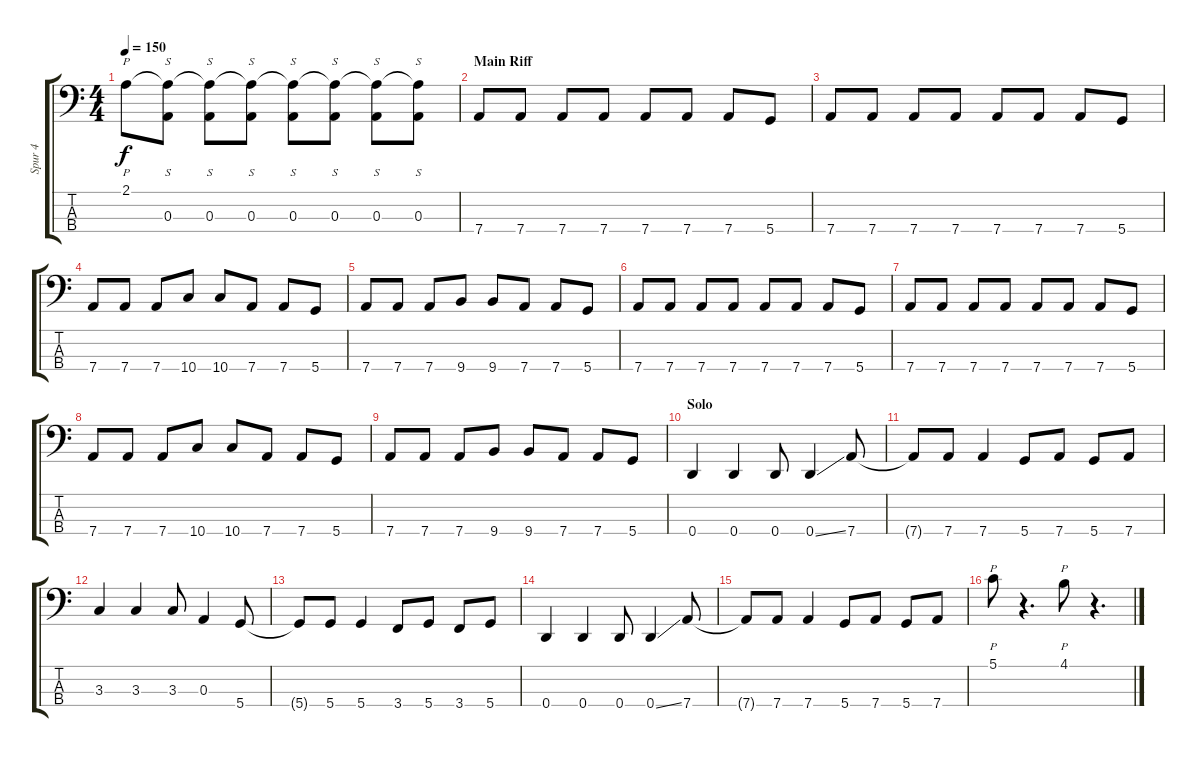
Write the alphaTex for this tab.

\track ("Spur 4" "Spur 4") {instrument electricbassfinger}
\staff {score tabs}
\tuning (G2 D2 A1 D1) {hide}
\ts (4 4)
\tempo 150
\clef f4
\ks c
2.1.8{p dy f} (2.1{t} 0.3).8{s} (2.1{t} 0.3).8{s} (2.1{t} 0.3).8{s} (2.1{t} 0.3).8{s} (2.1{t} 0.3).8{s} (2.1{t} 0.3).8{s} (2.1{t} 0.3).8{s} |
\section ("" "Main Riff")
7.4.8{instrument electricbassfinger} 7.4.8 7.4.8 7.4.8 7.4.8 7.4.8 7.4.8 5.4.8 |
7.4.8 7.4.8 7.4.8 7.4.8 7.4.8 7.4.8 7.4.8 5.4.8 |
7.4.8 7.4.8 7.4.8 10.4.8 10.4.8 7.4.8 7.4.8 5.4.8 |
7.4.8 7.4.8 7.4.8 9.4.8 9.4.8 7.4.8 7.4.8 5.4.8 |
7.4.8{instrument electricbassfinger} 7.4.8 7.4.8 7.4.8 7.4.8 7.4.8 7.4.8 5.4.8 |
7.4.8 7.4.8 7.4.8 7.4.8 7.4.8 7.4.8 7.4.8 5.4.8 |
7.4.8 7.4.8 7.4.8 10.4.8 10.4.8 7.4.8 7.4.8 5.4.8 |
7.4.8 7.4.8 7.4.8 9.4.8 9.4.8 7.4.8 7.4.8 5.4.8 |
\section ("" "Solo")
0.4.4 0.4.4 0.4.8 0.4{ss}.4 7.4.8 |
7.4{t}.8 7.4.8 7.4.4 5.4.8 7.4.8 5.4.8 7.4.8 |
3.3.4 3.3.4 3.3.8 0.3.4 5.4.8 |
5.4{t}.8 5.4.8 5.4.4 3.4.8 5.4.8 3.4.8 5.4.8 |
0.4.4 0.4.4 0.4.8 0.4{ss}.4 7.4.8 |
7.4{t}.8 7.4.8 7.4.4 5.4.8 7.4.8 5.4.8 7.4.8 |
5.1.8{p instrument slapbass2} r.4{d} 4.1.8{p} r.4{d}
